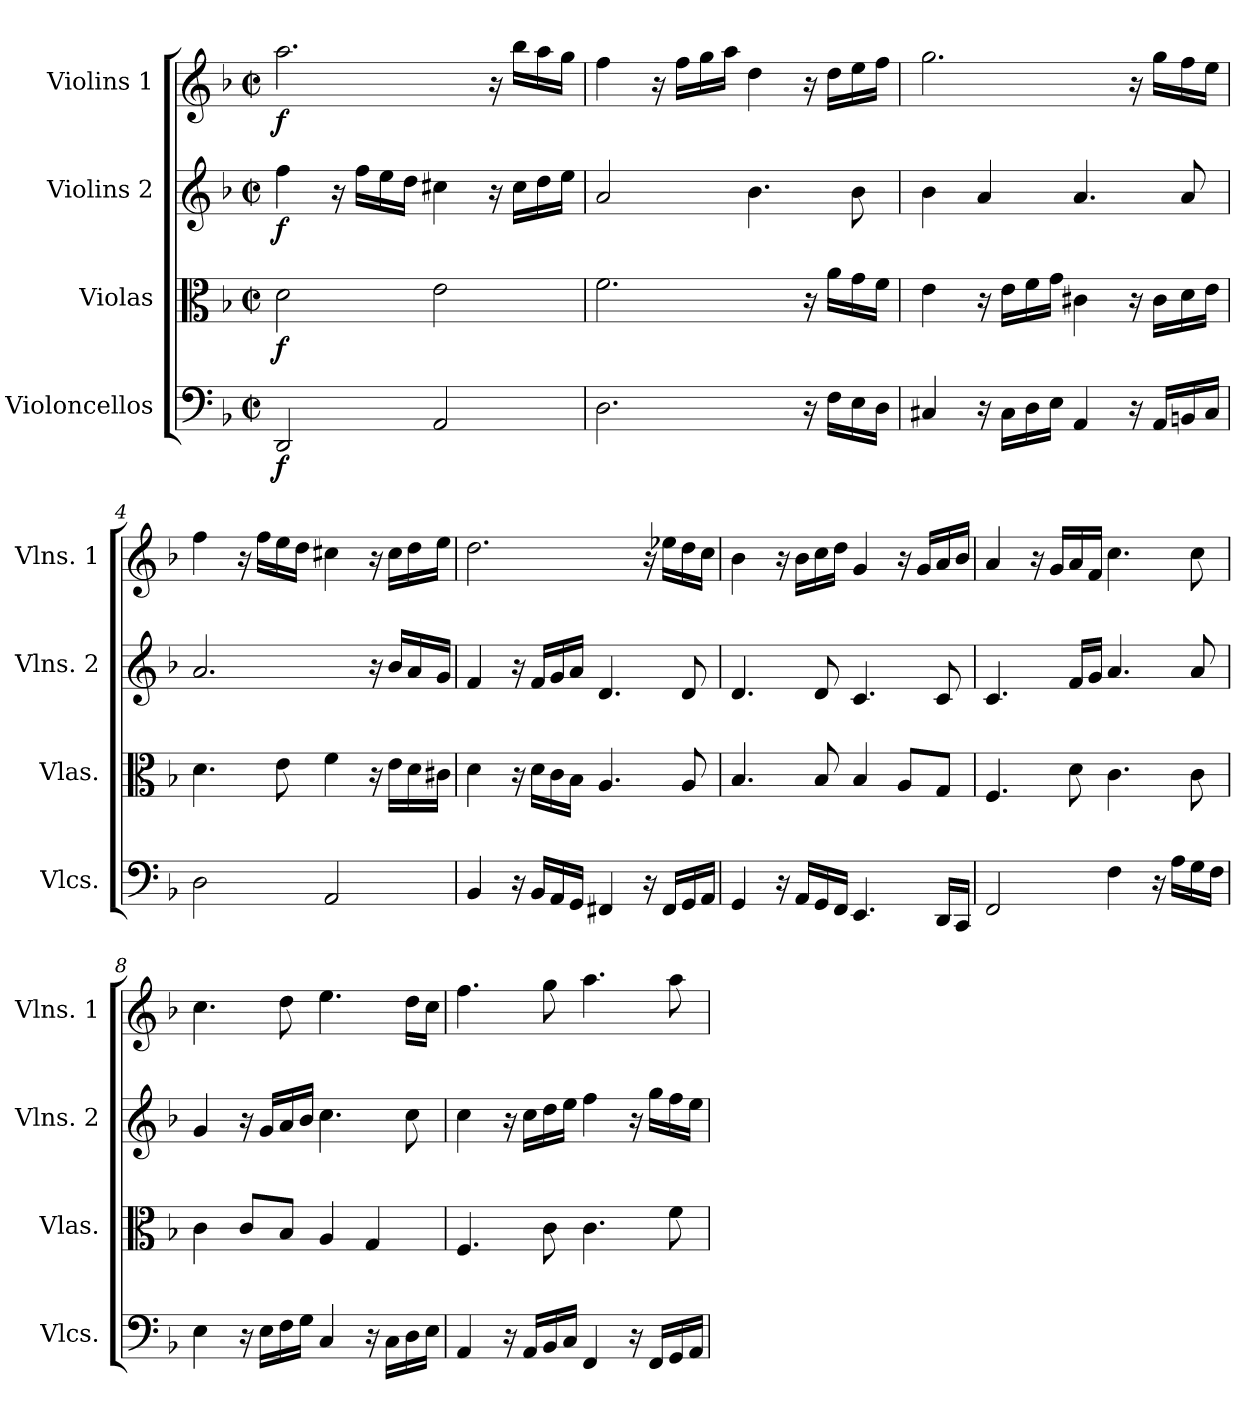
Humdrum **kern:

**kern	**dynam	**kern	**dynam	**kern	**dynam	**kern	**dynam
*part4	*part4	*part3	*part3	*part2	*part2	*part1	*part1
*staff4	*staff4	*staff3	*staff3	*staff2	*staff2	*staff1	*staff1
*I"Violoncellos	*	*I"Violas	*	*I"Violins 2	*	*I"Violins 1	*
*I'Vlcs.	*	*I'Vlas.	*	*I'Vlns. 2	*	*I'Vlns. 1	*
*clefF4	*	*clefC3	*	*clefG2	*	*clefG2	*
*k[b-]	*	*k[b-]	*	*k[b-]	*	*k[b-]	*
*M4/4	*	*M4/4	*	*M4/4	*	*M4/4	*
*met(c|)	*	*met(c|)	*	*met(c|)	*	*met(c|)	*
*MM54	*	*MM54	*	*MM54	*	*MM54	*
=1	=1	=1	=1	=1	=1	=1	=1
!	!LO:DY:b	!	!LO:DY:b	!	!LO:DY:b	!	!LO:DY:b
2DD/	f	2d\	f	4ff\	f	2.aa\	f
.	.	.	.	16r	.	.	.
.	.	.	.	16ff\LL	.	.	.
.	.	.	.	16ee\	.	.	.
.	.	.	.	16dd\JJ	.	.	.
2AA/	.	2e\	.	4cc#X\	.	.	.
.	.	.	.	16r	.	16r	.
.	.	.	.	16cc#\LL	.	16bb-\LL	.
.	.	.	.	16dd\	.	16aa\	.
.	.	.	.	16ee\JJ	.	16gg\JJ	.
=2	=2	=2	=2	=2	=2	=2	=2
2.D\	.	2.f\	.	2a/	.	4ff\	.
.	.	.	.	.	.	16r	.
.	.	.	.	.	.	16ff\LL	.
.	.	.	.	.	.	16gg\	.
.	.	.	.	.	.	16aa\JJ	.
.	.	.	.	4.b-\	.	4dd\	.
16r	.	16r	.	.	.	16r	.
16F\LL	.	16a\LL	.	.	.	16dd\LL	.
16E\	.	16g\	.	8b-\	.	16ee\	.
16D\JJ	.	16f\JJ	.	.	.	16ff\JJ	.
=3	=3	=3	=3	=3	=3	=3	=3
4C#X/	.	4e\	.	4b-\	.	2.gg\	.
16r	.	16r	.	4a/	.	.	.
16C#\LL	.	16e\LL	.	.	.	.	.
16D\	.	16f\	.	.	.	.	.
16E\JJ	.	16g\JJ	.	.	.	.	.
4AA/	.	4c#X\	.	4.a/	.	.	.
16r	.	16r	.	.	.	16r	.
16AA/LL	.	16c#\LL	.	.	.	16gg\LL	.
16BBn/	.	16d\	.	8a/	.	16ff\	.
16C#/JJ	.	16e\JJ	.	.	.	16ee\JJ	.
!!LO:LB:g=z
=4	=4	=4	=4	=4	=4	=4	=4
2D\	.	4.d\	.	2.a/	.	4ff\	.
.	.	.	.	.	.	16r	.
.	.	.	.	.	.	16ff\LL	.
.	.	8e\	.	.	.	16ee\	.
.	.	.	.	.	.	16dd\JJ	.
2AA/	.	4f\	.	.	.	4cc#X\	.
.	.	16r	.	16r	.	16r	.
.	.	16e\LL	.	16b-/LL	.	16cc#\LL	.
.	.	16d\	.	16a/	.	16dd\	.
.	.	16c#X\JJ	.	16g/JJ	.	16ee\JJ	.
=5	=5	=5	=5	=5	=5	=5	=5
4BB-/	.	4d\	.	4f/	.	2.dd\	.
16r	.	16r	.	16r	.	.	.
16BB-/LL	.	16d\LL	.	16f/LL	.	.	.
16AA/	.	16c\	.	16g/	.	.	.
16GG/JJ	.	16B-\JJ	.	16a/JJ	.	.	.
4FF#X/	.	4.A/	.	4.d/	.	.	.
16r	.	.	.	.	.	16r	.
16FF#/LL	.	.	.	.	.	16ee-X\LL	.
16GG/	.	8A/	.	8d/	.	16dd\	.
16AA/JJ	.	.	.	.	.	16cc\JJ	.
=6	=6	=6	=6	=6	=6	=6	=6
4GG/	.	4.B-/	.	4.d/	.	4b-\	.
16r	.	.	.	.	.	16r	.
16AA/LL	.	.	.	.	.	16b-\LL	.
16GG/	.	8B-/	.	8d/	.	16cc\	.
16FF/JJ	.	.	.	.	.	16dd\JJ	.
4.EE/	.	4B-/	.	4.c/	.	4g/	.
.	.	8A/L	.	.	.	16r	.
.	.	.	.	.	.	16g/LL	.
16DD/LL	.	8G/J	.	8c/	.	16a/	.
16CC/JJ	.	.	.	.	.	16b-/JJ	.
!!LO:LB:g=z
=7	=7	=7	=7	=7	=7	=7	=7
2FF/	.	4.F/	.	4.c/	.	4a/	.
.	.	.	.	.	.	16r	.
.	.	.	.	.	.	16g/LL	.
.	.	8d\	.	16f/LL	.	16a/	.
.	.	.	.	16g/JJ	.	16f/JJ	.
4F\	.	4.c\	.	4.a/	.	4.cc\	.
16r	.	.	.	.	.	.	.
16A\LL	.	.	.	.	.	.	.
16G\	.	8c\	.	8a/	.	8cc\	.
16F\JJ	.	.	.	.	.	.	.
=8	=8	=8	=8	=8	=8	=8	=8
4E\	.	4c\	.	4g/	.	4.cc\	.
16r	.	8c/L	.	16r	.	.	.
16E\LL	.	.	.	16g/LL	.	.	.
16F\	.	8B-/J	.	16a/	.	8dd\	.
16G\JJ	.	.	.	16b-/JJ	.	.	.
4C/	.	4A/	.	4.cc\	.	4.ee\	.
16r	.	4G/	.	.	.	.	.
16C\LL	.	.	.	.	.	.	.
16D\	.	.	.	8cc\	.	16dd\LL	.
16E\JJ	.	.	.	.	.	16cc\JJ	.
=9	=9	=9	=9	=9	=9	=9	=9
4AA/	.	4.F/	.	4cc\	.	4.ff\	.
16r	.	.	.	16r	.	.	.
16AA/LL	.	.	.	16cc\LL	.	.	.
16BB-/	.	8c\	.	16dd\	.	8gg\	.
16C/JJ	.	.	.	16ee\JJ	.	.	.
4FF/	.	4.c\	.	4ff\	.	4.aa\	.
16r	.	.	.	16r	.	.	.
16FF/LL	.	.	.	16gg\LL	.	.	.
16GG/	.	8f\	.	16ff\	.	8aa\	.
16AA/JJ	.	.	.	16ee\JJ	.	.	.
=	=	=	=	=	=	=	=
*-	*-	*-	*-	*-	*-	*-	*-
